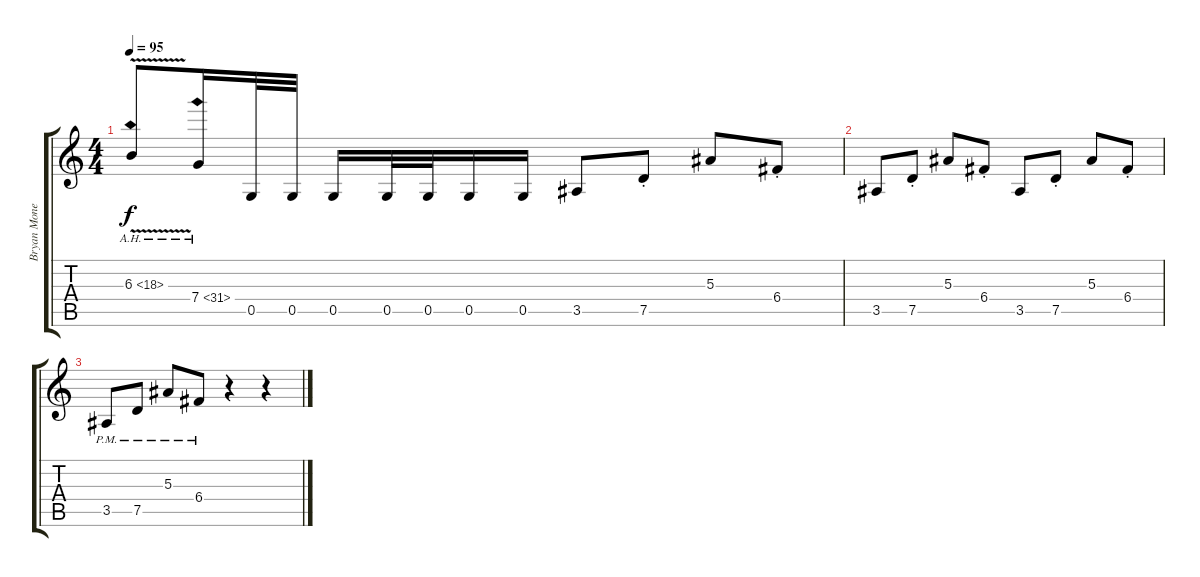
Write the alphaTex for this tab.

\track ("Bryan Money (Gtr.1)" "Bryan Mone") {instrument distortionguitar}
\staff {score tabs}
\tuning (D4 A3 F3 C3 G2 C2) {hide}
\ts (4 4)
\tempo 95
\clef g2
\ks c
6.3{ah 12 v}.8{dy f} 7.4{ah 24}.16 0.5.32 0.5.32 0.5.16 0.5.32 0.5.32 0.5.16 0.5.16 3.5.8 7.5{st}.8 5.3.8 6.4{st}.8 |
3.5.8 7.5{st}.8 5.3.8 6.4{st}.8 3.5.8 7.5{st}.8 5.3.8 6.4{st}.8 |
3.5{pm}.8 7.5{pm}.8 5.3{pm}.8 6.4{pm}.8 r.4 r.4
